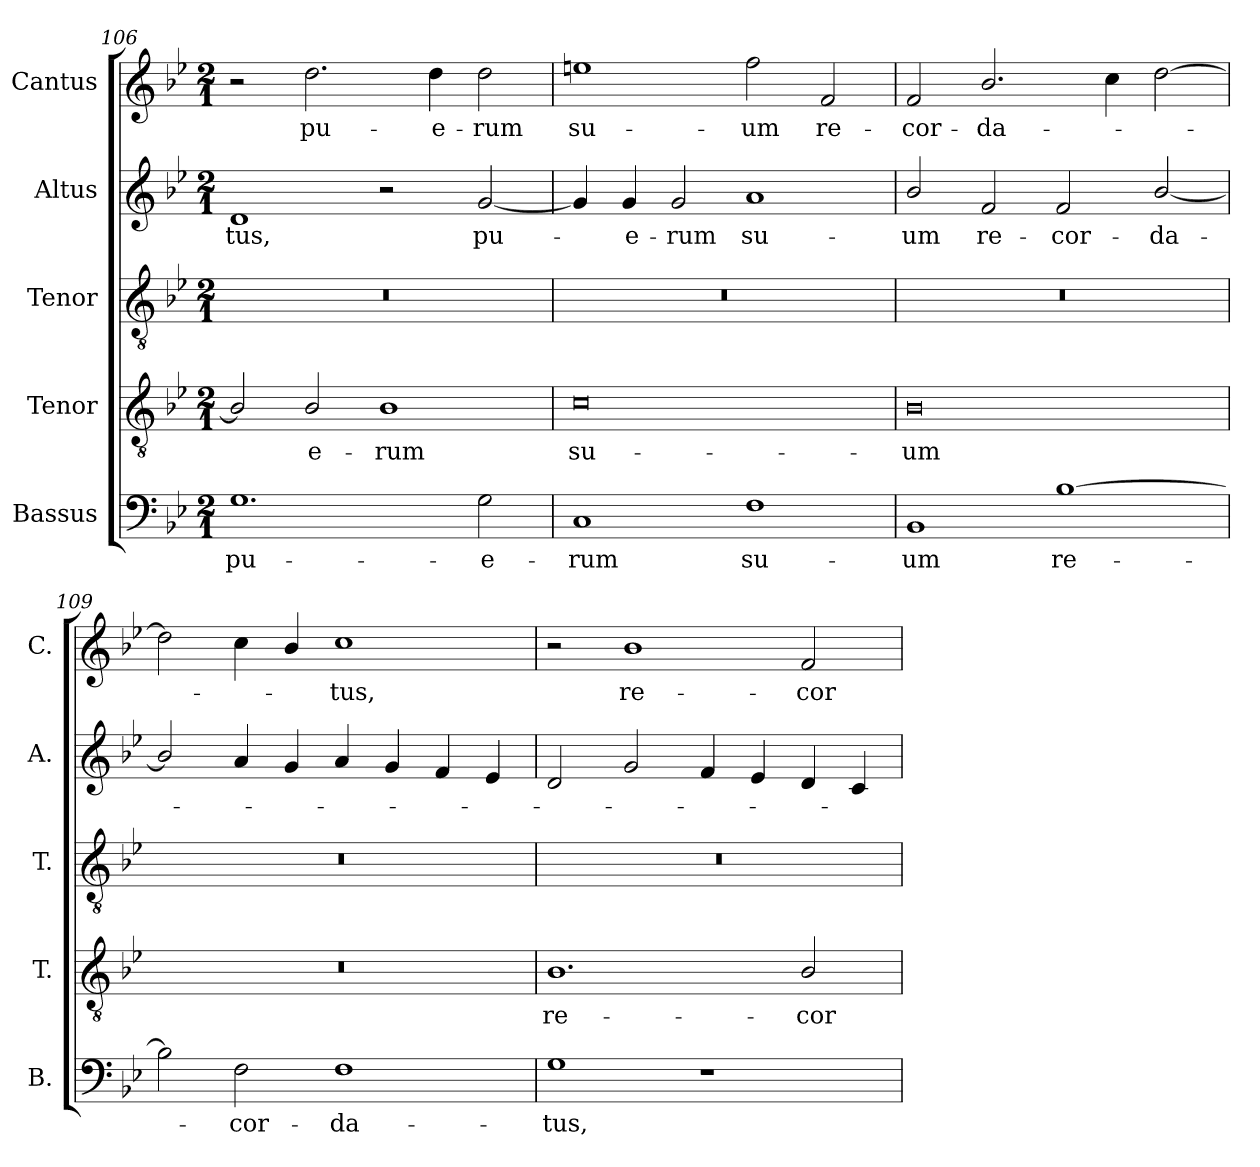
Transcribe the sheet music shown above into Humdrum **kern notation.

**kern	**text	**kern	**text	**kern	**kern	**text	**kern	**text
*part5	*part5	*part4	*part4	*part3	*part2	*part2	*part1	*part1
*staff5	*staff5	*staff4	*staff4	*staff3	*staff2	*staff2	*staff1	*staff1
*I"Bassus	*	*I"Tenor	*	*I"Tenor	*I"Altus	*	*I"Cantus	*
*I'B.	*	*I'T.	*	*I'T.	*I'A.	*	*I'C.	*
!!LO:LB:g=z
*clefF4	*	*clefGv2	*	*clefGv2	*clefG2	*	*clefG2	*
*	*	*ITrd7c12	*	*ITrd7c12	*	*	*	*
*k[b-e-]	*	*k[b-e-]	*	*k[b-e-]	*k[b-e-]	*	*k[b-e-]	*
*B-:	*	*B-:	*	*B-:	*B-:	*	*B-:	*
*M2/1	*	*M2/1	*	*M2/1	*M2/1	*	*M2/1	*
=106	=106	=106	=106	=106	=106	=106	=106	=106
!	!LO:LY:b:color=#000000	!	!	!LO:N:vis=1	!	!	!	!
!	!	!	!	!	!	!LO:LY:b:color=#000000	!	!
1.Gi	pu-	2BB-i/]	.	0r	1di	-tus,	2r	.
!	!	!	!LO:LY:b:color=#000000	!	!	!	!	!
!	!	!	!	!	!	!	!	!LO:LY:b:color=#000000
.	.	2BB-i/	-e-	.	.	.	2.ddi\	pu-
!	!	!	!LO:LY:b:color=#000000	!	!	!	!	!
.	.	1BB-i	-rum	.	2r	.	.	.
!	!	!	!	!	!	!	!	!LO:LY:b:color=#000000
.	.	.	.	.	.	.	4ddi\	-e-
!	!LO:LY:b:color=#000000	!	!	!	!	!	!	!
!	!	!	!	!	!	!LO:LY:b:color=#000000	!	!
!	!	!	!	!	!	!	!	!LO:LY:b:color=#000000
2Gi\	-e-	.	.	.	[<2gi/	pu-	2ddi\	-rum
=107	=107	=107	=107	=107	=107	=107	=107	=107
!	!LO:LY:b:color=#000000	!	!	!	!	!	!	!
!	!	!	!LO:LY:b:color=#000000	!LO:N:vis=1	!	!	!	!
!	!	!	!	!	!	!	!	!LO:LY:b:color=#000000
1Ci	-rum	0Ci	su-	0r	4gi/]	.	1eeni	su-
!	!	!	!	!	!	!LO:LY:b:color=#000000	!	!
.	.	.	.	.	4gi/	-e-	.	.
!	!	!	!	!	!	!LO:LY:b:color=#000000	!	!
.	.	.	.	.	2gi/	-rum	.	.
!	!LO:LY:b:color=#000000	!	!	!	!	!	!	!
!	!	!	!	!	!	!LO:LY:b:color=#000000	!	!
!	!	!	!	!	!	!	!	!LO:LY:b:color=#000000
1Fi	su-	.	.	.	1ai	su-	2ffi\	-um
!	!	!	!	!	!	!	!	!LO:LY:b:color=#000000
.	.	.	.	.	.	.	2fi/	re-
=108	=108	=108	=108	=108	=108	=108	=108	=108
!	!LO:LY:b:color=#000000	!	!	!	!	!	!	!
!	!	!	!LO:LY:b:color=#000000	!LO:N:vis=1	!	!	!	!
!	!	!	!	!	!	!LO:LY:b:color=#000000	!	!
!	!	!	!	!	!	!	!	!LO:LY:b:color=#000000
1BB-i	-um	0BB-i	-um	0r	2b-i/	-um	2fi/	-cor-
!	!	!	!	!	!	!LO:LY:b:color=#000000	!	!
!	!	!	!	!	!	!	!	!LO:LY:b:color=#000000
.	.	.	.	.	2fi/	re-	2.b-i/	-da-
!	!LO:LY:b:color=#000000	!	!	!	!	!	!	!
!	!	!	!	!	!	!LO:LY:b:color=#000000	!	!
[>1B-i	re-	.	.	.	2fi/	-cor-	.	.
.	.	.	.	.	.	.	4cci\	.
!	!	!	!	!	!	!LO:LY:b:color=#000000	!	!
.	.	.	.	.	[<2b-i/	-da-	[>2ddi\	.
=109	=109	=109	=109	=109	=109	=109	=109	=109
!	!	!LO:N:vis=1	!	!LO:N:vis=1	!	!	!	!
2B-i\]	.	0r	.	0r	2b-i/]	.	2ddi\]	.
!	!LO:LY:b:color=#000000	!	!	!	!	!	!	!
2Fi\	-cor-	.	.	.	4ai/	.	4cci\	.
.	.	.	.	.	4gi/	.	4b-i/	.
!	!LO:LY:b:color=#000000	!	!	!	!	!	!	!
!	!	!	!	!	!	!	!	!LO:LY:b:color=#000000
1Fi	-da-	.	.	.	4ai/	.	1cci	-tus,
.	.	.	.	.	4gi/	.	.	.
.	.	.	.	.	4fi/	.	.	.
.	.	.	.	.	4e-i/	.	.	.
=110	=110	=110	=110	=110	=110	=110	=110	=110
!	!LO:LY:b:color=#000000	!	!	!	!	!	!	!
!	!	!	!LO:LY:b:color=#000000	!LO:N:vis=1	!	!	!	!
1Gi	-tus,	1.BB-i	re-	0r	2di/	.	2r	.
!	!	!	!	!	!	!	!	!LO:LY:b:color=#000000
.	.	.	.	.	2gi/	.	1b-i	re-
1r	.	.	.	.	4fi/	.	.	.
.	.	.	.	.	4e-i/	.	.	.
!	!	!	!LO:LY:b:color=#000000	!	!	!	!	!
!	!	!	!	!	!	!	!	!LO:LY:b:color=#000000
.	.	2BB-i/	-cor-	.	4di/	.	2fi/	-cor-
.	.	.	.	.	4ci/	.	.	.
=	=	=	=	=	=	=	=	=
*-	*-	*-	*-	*-	*-	*-	*-	*-
